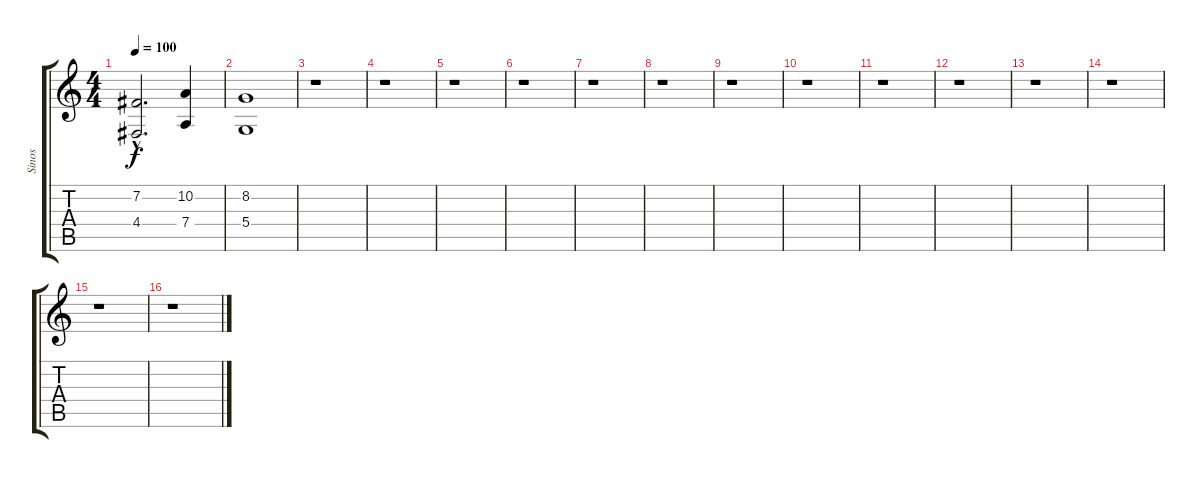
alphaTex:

\track ("Sinos" "Sinos") {instrument tubularbells}
\staff {score tabs}
\tuning (E4 B3 G3 D3 A2 E2) {hide}
\ts (4 4)
\tempo 100
\clef g2
\ks c
(7.2{hac} 4.4{hac}).2{d dy f} (10.2 7.4).4 |
(8.2 5.4).1 |
r.1 |
\ks aminor
r.1 |
\ks c
r.1 |
r.1 |
r.1 |
r.1 |
r.1 |
r.1 |
r.1 |
\ks aminor
r.1 |
\ks c
r.1 |
r.1 |
r.1 |
r.1
